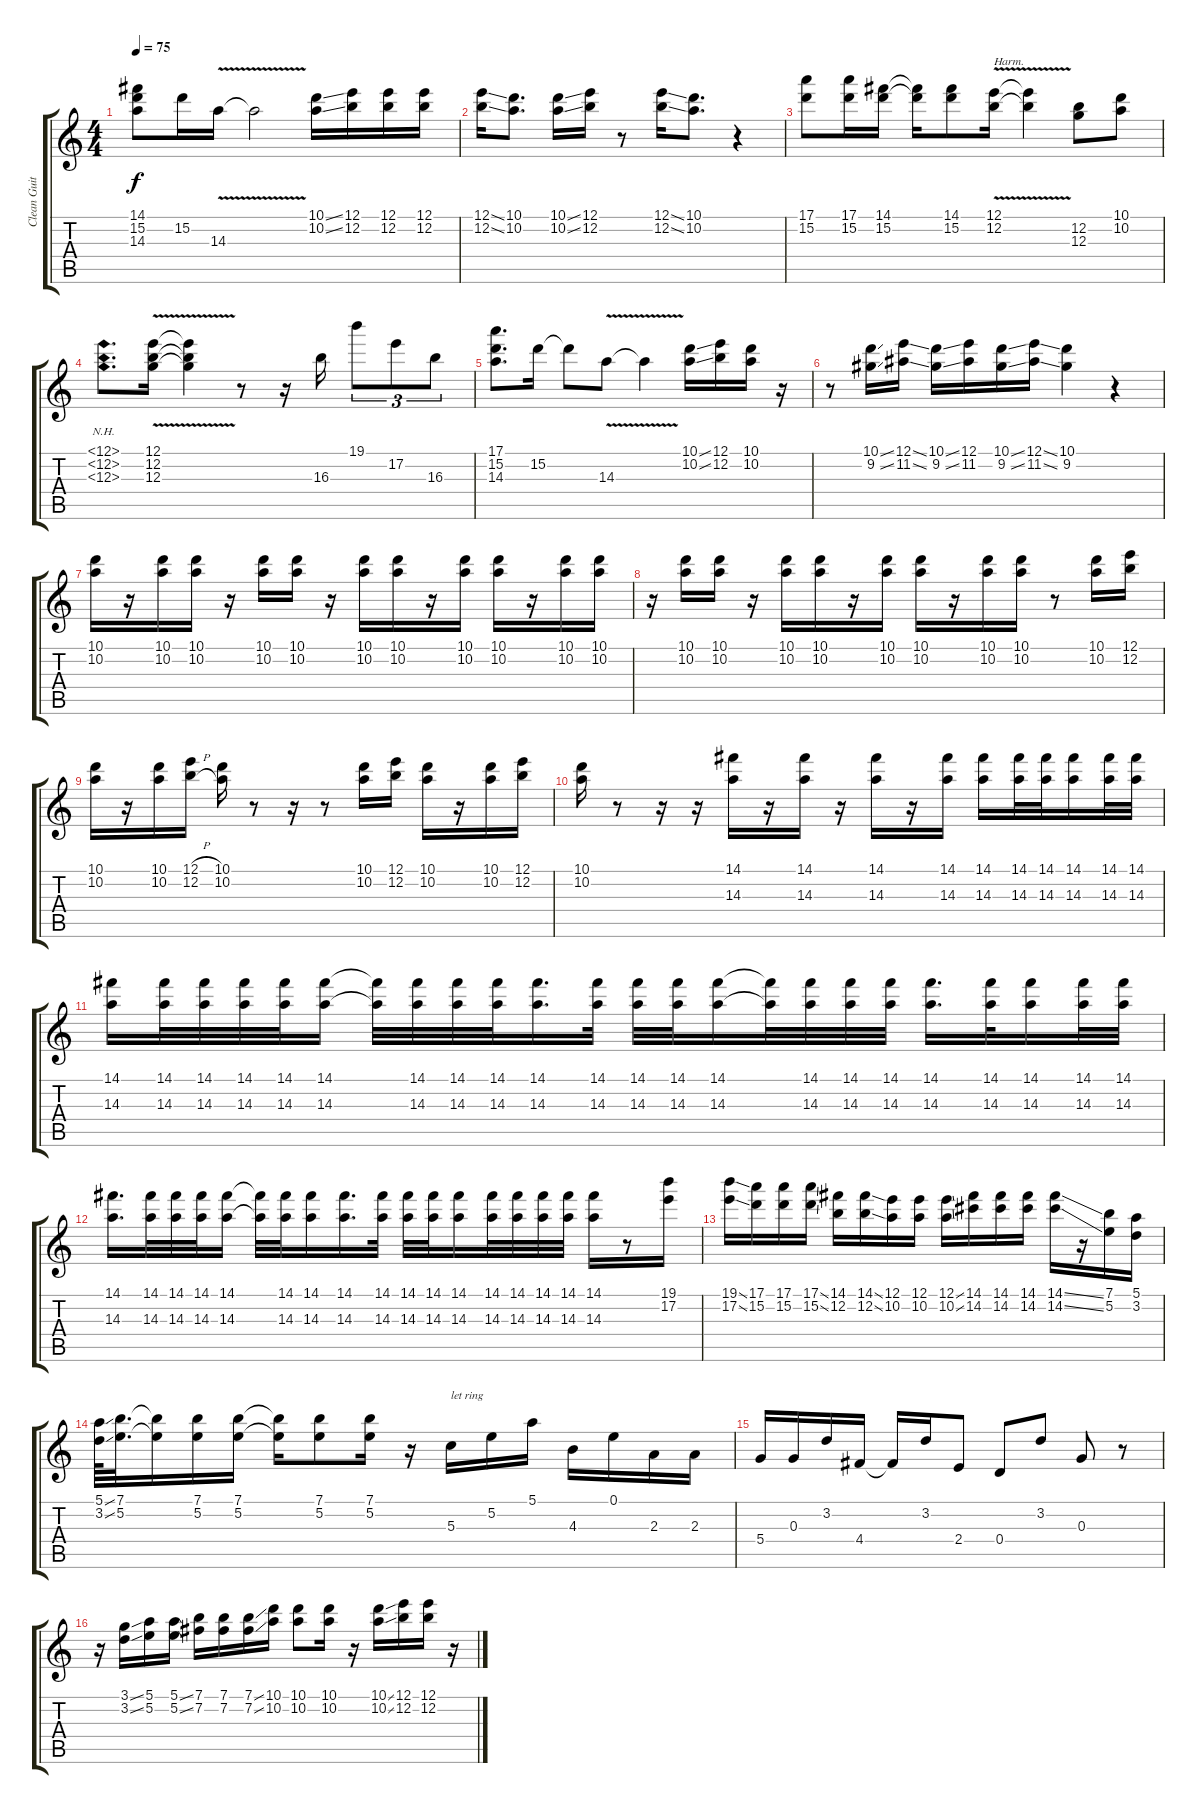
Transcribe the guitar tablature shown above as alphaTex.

\track ("Clean Guitar" "Clean Guit") {instrument electricguitarclean}
\staff {score tabs}
\tuning (E4 B3 G3 D3 A2 E2) {hide}
\ts (4 4)
\tempo 75
\clef g2
\ks c
(14.1{t} 15.2{t} 14.3{t}).8{dy f} 15.2.16 14.3{v}.16 14.3{t}.2 (10.1{ss} 10.2{ss}).16 (12.1 12.2).16 (12.1 12.2).16 (12.1 12.2).16 |
(12.1{ss} 12.2{ss}).16 (10.1 10.2).8{d} (10.1{ss} 10.2{ss}).16 (12.1 12.2).16 r.8 (12.1{ss} 12.2{ss}).16 (10.1 10.2).8{d} r.4 |
(17.1 15.2).8 (17.1 15.2).16 (14.1 15.2).16 (14.1{t} 15.2{t}).16 (14.1 15.2).8 (12.1{v} 12.2{v}).16{txt "Harm."} (12.1{t} 12.2{t}).4 (12.2 12.3).8 (10.1 10.2).8 |
(12.1{nh} 12.2{nh} 12.3{nh}).8{d} (12.1{v} 12.2{v} 12.3{v}).16 (12.1{t} 12.2{t} 12.3{t}).4 r.8 r.16 16.3.16 19.1.8{tu (3 2)} 17.2.8{tu (3 2)} 16.3.8{tu (3 2)} |
(17.1 15.2 14.3).8{d} 15.2.16 15.2{t}.8 14.3{v}.8 14.3{t}.4 (10.1{ss} 10.2{ss}).16 (12.1 12.2).16 (10.1 10.2).16 r.16 |
r.8 (10.1{ss} 9.2{ss}).16 (12.1{ss} 11.2{ss}).16 (10.1{ss} 9.2{ss}).16 (12.1 11.2).16 (10.1{ss} 9.2{ss}).16 (12.1{ss} 11.2{ss}).16 (10.1 9.2).4 r.4 |
(10.1 10.2).16 r.16 (10.1 10.2).16 (10.1 10.2).16 r.16 (10.1 10.2).16 (10.1 10.2).16 r.16 (10.1 10.2).16 (10.1 10.2).16 r.16 (10.1 10.2).16 (10.1 10.2).16 r.16 (10.1 10.2).16 (10.1 10.2).16 |
r.16 (10.1 10.2).16 (10.1 10.2).16 r.16 (10.1 10.2).16 (10.1 10.2).16 r.16 (10.1 10.2).16 (10.1 10.2).16 r.16 (10.1 10.2).16 (10.1 10.2).16 r.8 (10.1 10.2).16 (12.1 12.2).16 |
(10.1 10.2).16 r.16 (10.1 10.2).16 (12.1{h} 12.2{h}).16 (10.1 10.2).16 r.8 r.16 r.8 (10.1 10.2).16 (12.1 12.2).16 (10.1 10.2).16 r.16 (10.1 10.2).16 (12.1 12.2).16 |
(10.1 10.2).16 r.8 r.16 r.16 (14.1 14.3).16 r.16 (14.1 14.3).16 r.16 (14.1 14.3).16 r.16 (14.1 14.3).16 (14.1 14.3).16 (14.1 14.3).32 (14.1 14.3).32 (14.1 14.3).16 (14.1 14.3).32 (14.1 14.3).32 |
(14.1 14.3).16 (14.1 14.3).32 (14.1 14.3).32 (14.1 14.3).32 (14.1 14.3).32 (14.1 14.3).16 (14.1{t} 14.3{t}).32 (14.1 14.3).32 (14.1 14.3).32 (14.1 14.3).32 (14.1 14.3).16{d} (14.1 14.3).32 (14.1 14.3).32 (14.1 14.3).32 (14.1 14.3).16 (14.1{t} 14.3{t}).32 (14.1 14.3).32 (14.1 14.3).32 (14.1 14.3).32 (14.1 14.3).16{d} (14.1 14.3).32 (14.1 14.3).16 (14.1 14.3).32 (14.1 14.3).32 |
(14.1 14.3).16{d} (14.1 14.3).32 (14.1 14.3).32 (14.1 14.3).32 (14.1 14.3).16 (14.1{t} 14.3{t}).32 (14.1 14.3).32 (14.1 14.3).16 (14.1 14.3).16{d} (14.1 14.3).32 (14.1 14.3).32 (14.1 14.3).32 (14.1 14.3).16 (14.1 14.3).32 (14.1 14.3).32 (14.1 14.3).32 (14.1 14.3).32 (14.1 14.3).16 r.8 (19.1 17.2).16 |
(19.1{ss} 17.2{ss}).16 (17.1 15.2).16 (17.1 15.2).16 (17.1{ss} 15.2{ss}).16 (14.1 12.2).16 (14.1{ss} 12.2{ss}).16 (12.1 10.2).16 (12.1 10.2).16 (12.1{ss} 10.2{ss}).16 (14.1 14.2).16 (14.1 14.2).16 (14.1 14.2).16 (14.1{ss} 14.2{ss}).16 r.16 (7.1 5.2).16 (5.1 3.2).16 |
(5.1{ss} 3.2{ss}).64 (7.1 5.2).32{d} (7.1{t} 5.2{t}).16 (7.1 5.2).16 (7.1 5.2).16 (7.1{t} 5.2{t}).16 (7.1 5.2).8 (7.1 5.2).16 r.16 5.3.16{txt "let ring"} 5.2.16 5.1.16 4.3.16 0.1.16 2.3.16 2.3.16 |
5.4.16 0.3.16 3.2.16 4.4.16 4.4{t}.16 3.2.16 2.4.8 0.4.8 3.2.8 0.3.8 r.8 |
r.16 (3.1{ss} 3.2{ss}).16 (5.1 5.2).16 (5.1{ss} 5.2{ss}).16 (7.1 7.2).16 (7.1 7.2).16 (7.1{ss} 7.2{ss}).16 (10.1 10.2).16 (10.1 10.2).8 (10.1 10.2).16 r.16 (10.1{ss} 10.2{ss}).16 (12.1 12.2).16 (12.1 12.2).16 r.16
